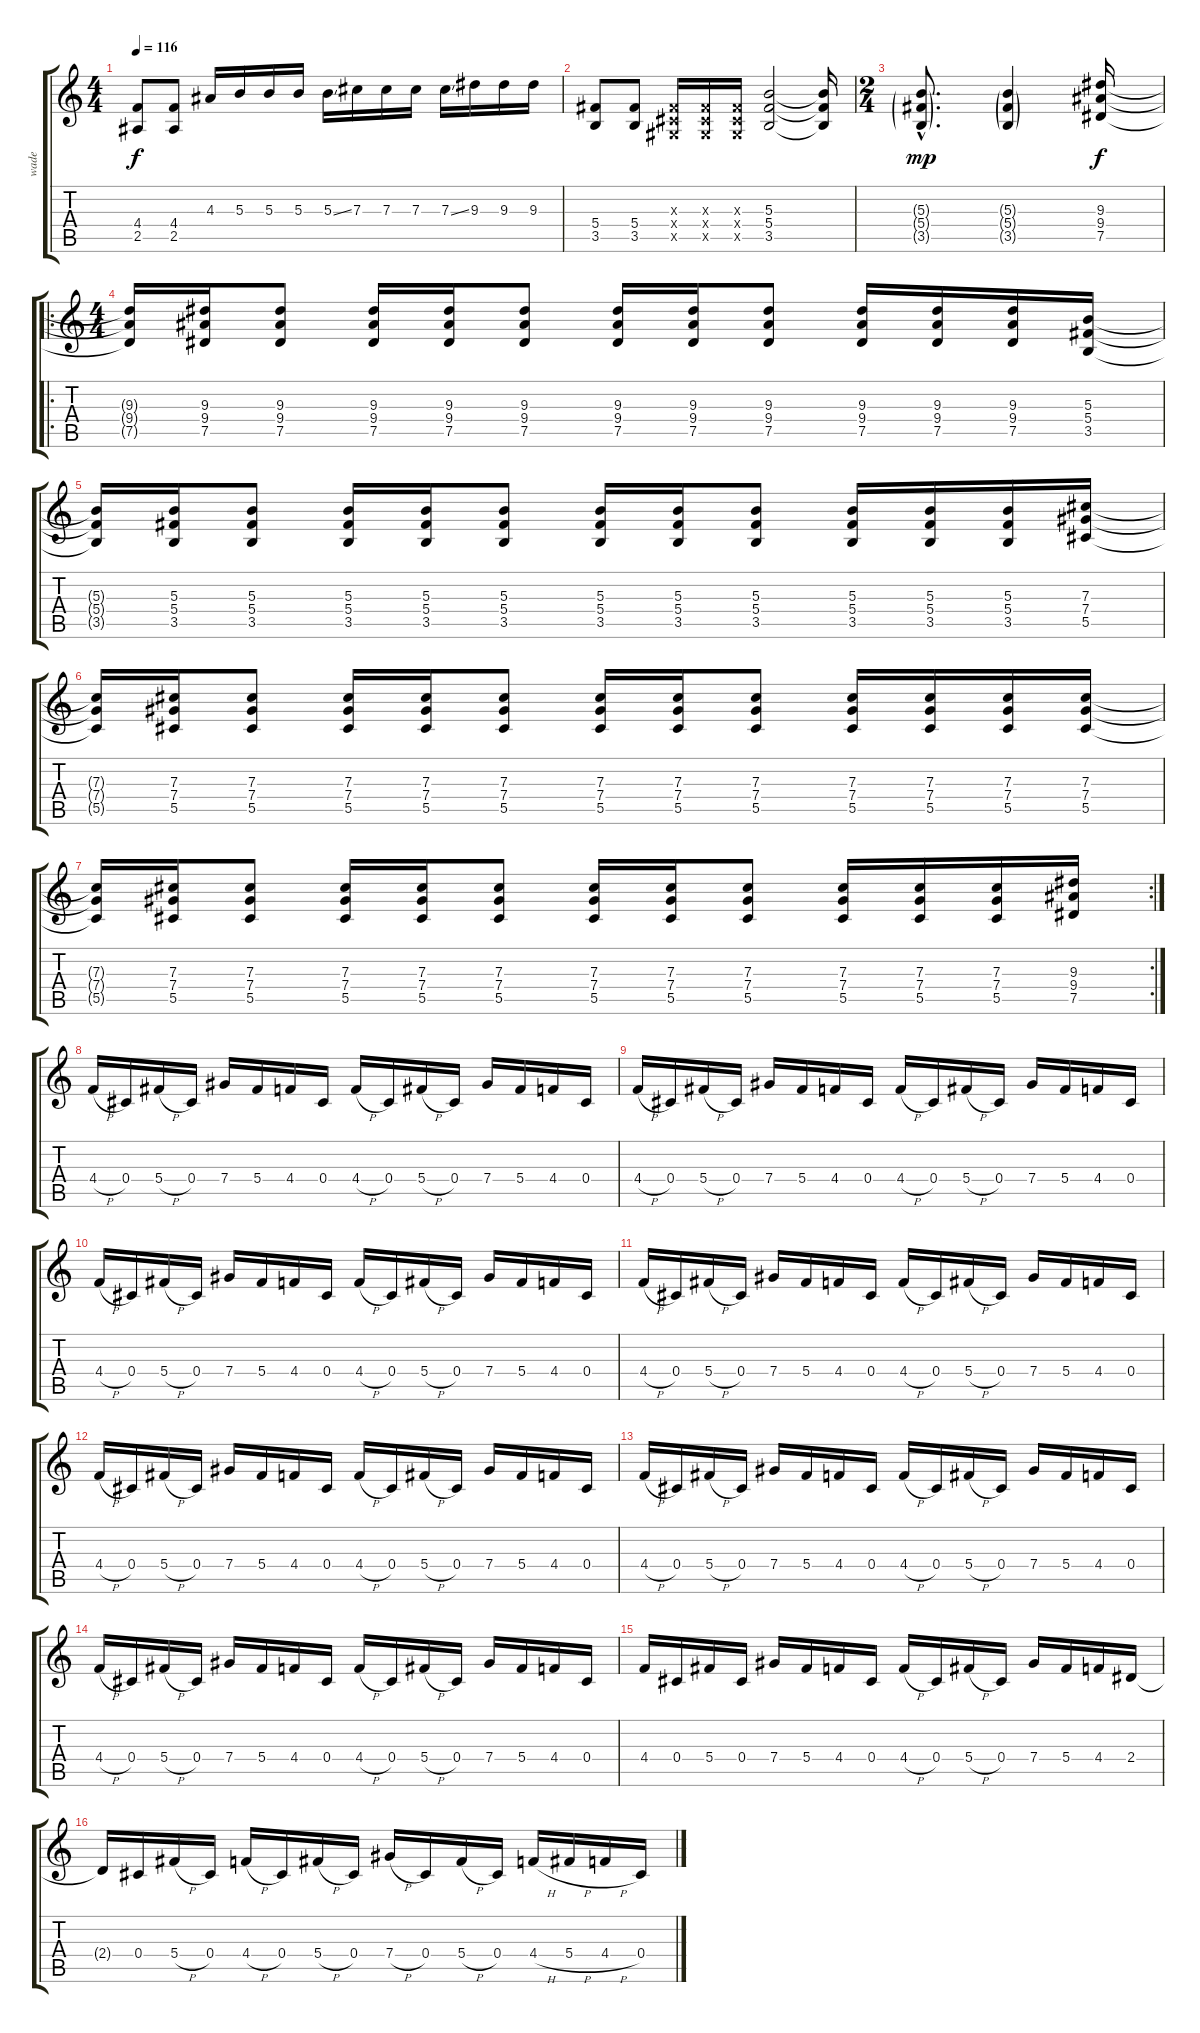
\track ("wade" "wade") {instrument distortionguitar}
\staff {score tabs}
\tuning (Eb4 Bb3 Gb3 Db3 Ab2 Eb2) {hide}
\ts (4 4)
\tempo 116
\clef g2
\ks c
(4.4 2.5).8{dy f} (4.4 2.5).8 4.3.16 5.3.16 5.3.16 5.3.16 5.3{ss}.16 7.3.16 7.3.16 7.3.16 7.3{ss}.16 9.3.16 9.3.16 9.3.16 |
(5.4 3.5).8 (5.4 3.5).8 (0.3{x} 0.4{x} 0.5{x}).16 (0.3{x} 0.4{x} 0.5{x}).16 (0.3{x} 0.4{x} 0.5{x}).16 (5.3 5.4 3.5).2 (5.3{t} 5.4{t} 3.5{t}).16 |
\ts (2 4)
(5.3{g hac} 5.4{g hac} 3.5{g hac}).8{d dy mp} (5.3{g} 5.4{g} 3.5{g}).4 (9.3 9.4 7.5).16{dy f} |
\ro
\ts (4 4)
(9.3{t} 9.4{t} 7.5{t}).16 (9.3 9.4 7.5).16 (9.3 9.4 7.5).8 (9.3 9.4 7.5).16 (9.3 9.4 7.5).16 (9.3 9.4 7.5).8 (9.3 9.4 7.5).16 (9.3 9.4 7.5).16 (9.3 9.4 7.5).8 (9.3 9.4 7.5).16 (9.3 9.4 7.5).16 (9.3 9.4 7.5).16 (5.3 5.4 3.5).16 |
(5.3{t} 5.4{t} 3.5{t}).16 (5.3 5.4 3.5).16 (5.3 5.4 3.5).8 (5.3 5.4 3.5).16 (5.3 5.4 3.5).16 (5.3 5.4 3.5).8 (5.3 5.4 3.5).16 (5.3 5.4 3.5).16 (5.3 5.4 3.5).8 (5.3 5.4 3.5).16 (5.3 5.4 3.5).16 (5.3 5.4 3.5).16 (7.3 7.4 5.5).16 |
(7.3{t} 7.4{t} 5.5{t}).16 (7.3 7.4 5.5).16 (7.3 7.4 5.5).8 (7.3 7.4 5.5).16 (7.3 7.4 5.5).16 (7.3 7.4 5.5).8 (7.3 7.4 5.5).16 (7.3 7.4 5.5).16 (7.3 7.4 5.5).8 (7.3 7.4 5.5).16 (7.3 7.4 5.5).16 (7.3 7.4 5.5).16 (7.3 7.4 5.5).16 |
\rc 2
(7.3{t} 7.4{t} 5.5{t}).16 (7.3 7.4 5.5).16 (7.3 7.4 5.5).8 (7.3 7.4 5.5).16 (7.3 7.4 5.5).16 (7.3 7.4 5.5).8 (7.3 7.4 5.5).16 (7.3 7.4 5.5).16 (7.3 7.4 5.5).8 (7.3 7.4 5.5).16 (7.3 7.4 5.5).16 (7.3 7.4 5.5).16 (9.3 9.4 7.5).16 |
4.4{h}.16 0.4.16 5.4{h}.16 0.4.16 7.4.16 5.4.16 4.4.16 0.4.16 4.4{h}.16 0.4.16 5.4{h}.16 0.4.16 7.4.16 5.4.16 4.4.16 0.4.16 |
4.4{h}.16 0.4.16 5.4{h}.16 0.4.16 7.4.16 5.4.16 4.4.16 0.4.16 4.4{h}.16 0.4.16 5.4{h}.16 0.4.16 7.4.16 5.4.16 4.4.16 0.4.16 |
4.4{h}.16 0.4.16 5.4{h}.16 0.4.16 7.4.16 5.4.16 4.4.16 0.4.16 4.4{h}.16 0.4.16 5.4{h}.16 0.4.16 7.4.16 5.4.16 4.4.16 0.4.16 |
4.4{h}.16 0.4.16 5.4{h}.16 0.4.16 7.4.16 5.4.16 4.4.16 0.4.16 4.4{h}.16 0.4.16 5.4{h}.16 0.4.16 7.4.16 5.4.16 4.4.16 0.4.16 |
4.4{h}.16 0.4.16 5.4{h}.16 0.4.16 7.4.16 5.4.16 4.4.16 0.4.16 4.4{h}.16 0.4.16 5.4{h}.16 0.4.16 7.4.16 5.4.16 4.4.16 0.4.16 |
4.4{h}.16 0.4.16 5.4{h}.16 0.4.16 7.4.16 5.4.16 4.4.16 0.4.16 4.4{h}.16 0.4.16 5.4{h}.16 0.4.16 7.4.16 5.4.16 4.4.16 0.4.16 |
4.4{h}.16 0.4.16 5.4{h}.16 0.4.16 7.4.16 5.4.16 4.4.16 0.4.16 4.4{h}.16 0.4.16 5.4{h}.16 0.4.16 7.4.16 5.4.16 4.4.16 0.4.16 |
4.4.16 0.4.16 5.4.16 0.4.16 7.4.16 5.4.16 4.4.16 0.4.16 4.4{h}.16 0.4.16 5.4{h}.16 0.4.16 7.4.16 5.4.16 4.4.16 2.4.16 |
2.4{t}.16 0.4.16 5.4{h}.16 0.4.16 4.4{h}.16 0.4.16 5.4{h}.16 0.4.16 7.4{h}.16 0.4.16 5.4{h}.16 0.4.16 4.4{h}.16 5.4{h}.16 4.4{h}.16 0.4.16
